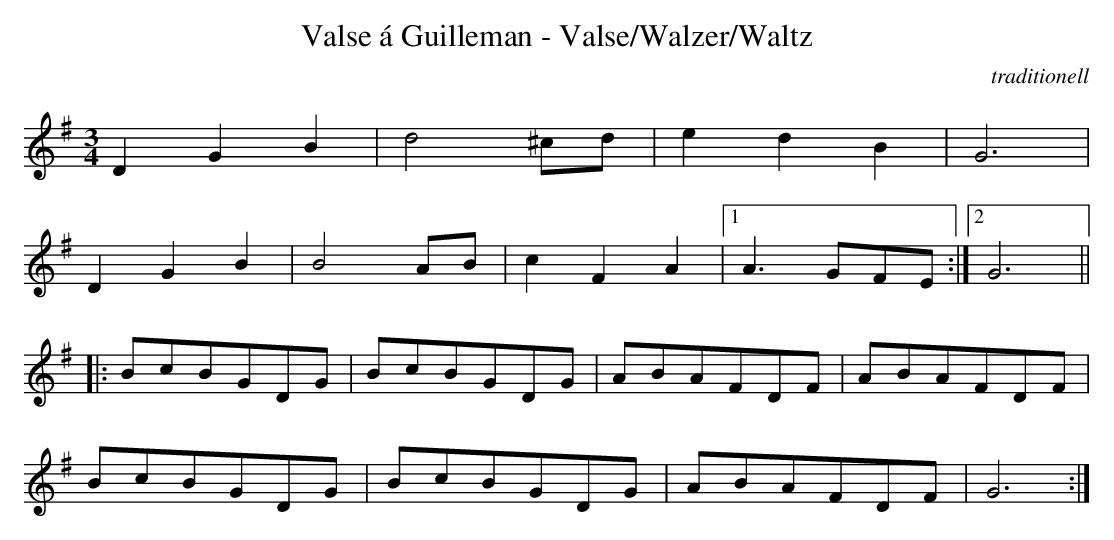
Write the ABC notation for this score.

X:1
T:Valse á Guilleman - Valse/Walzer/Waltz
C:traditionell
M:3/4
L:1/4
K:G
DGB|d2^c/d/|edB|G3|
DGB|B2A/B/|cFA|1A>GF/E/:|2G3||
|:B/c/B/G/D/G/|B/c/B/G/D/G/|A/B/A/F/D/F/|A/B/A/F/D/F/|
B/c/B/G/D/G/|B/c/B/G/D/G/|A/B/A/F/D/F/|G3:|
